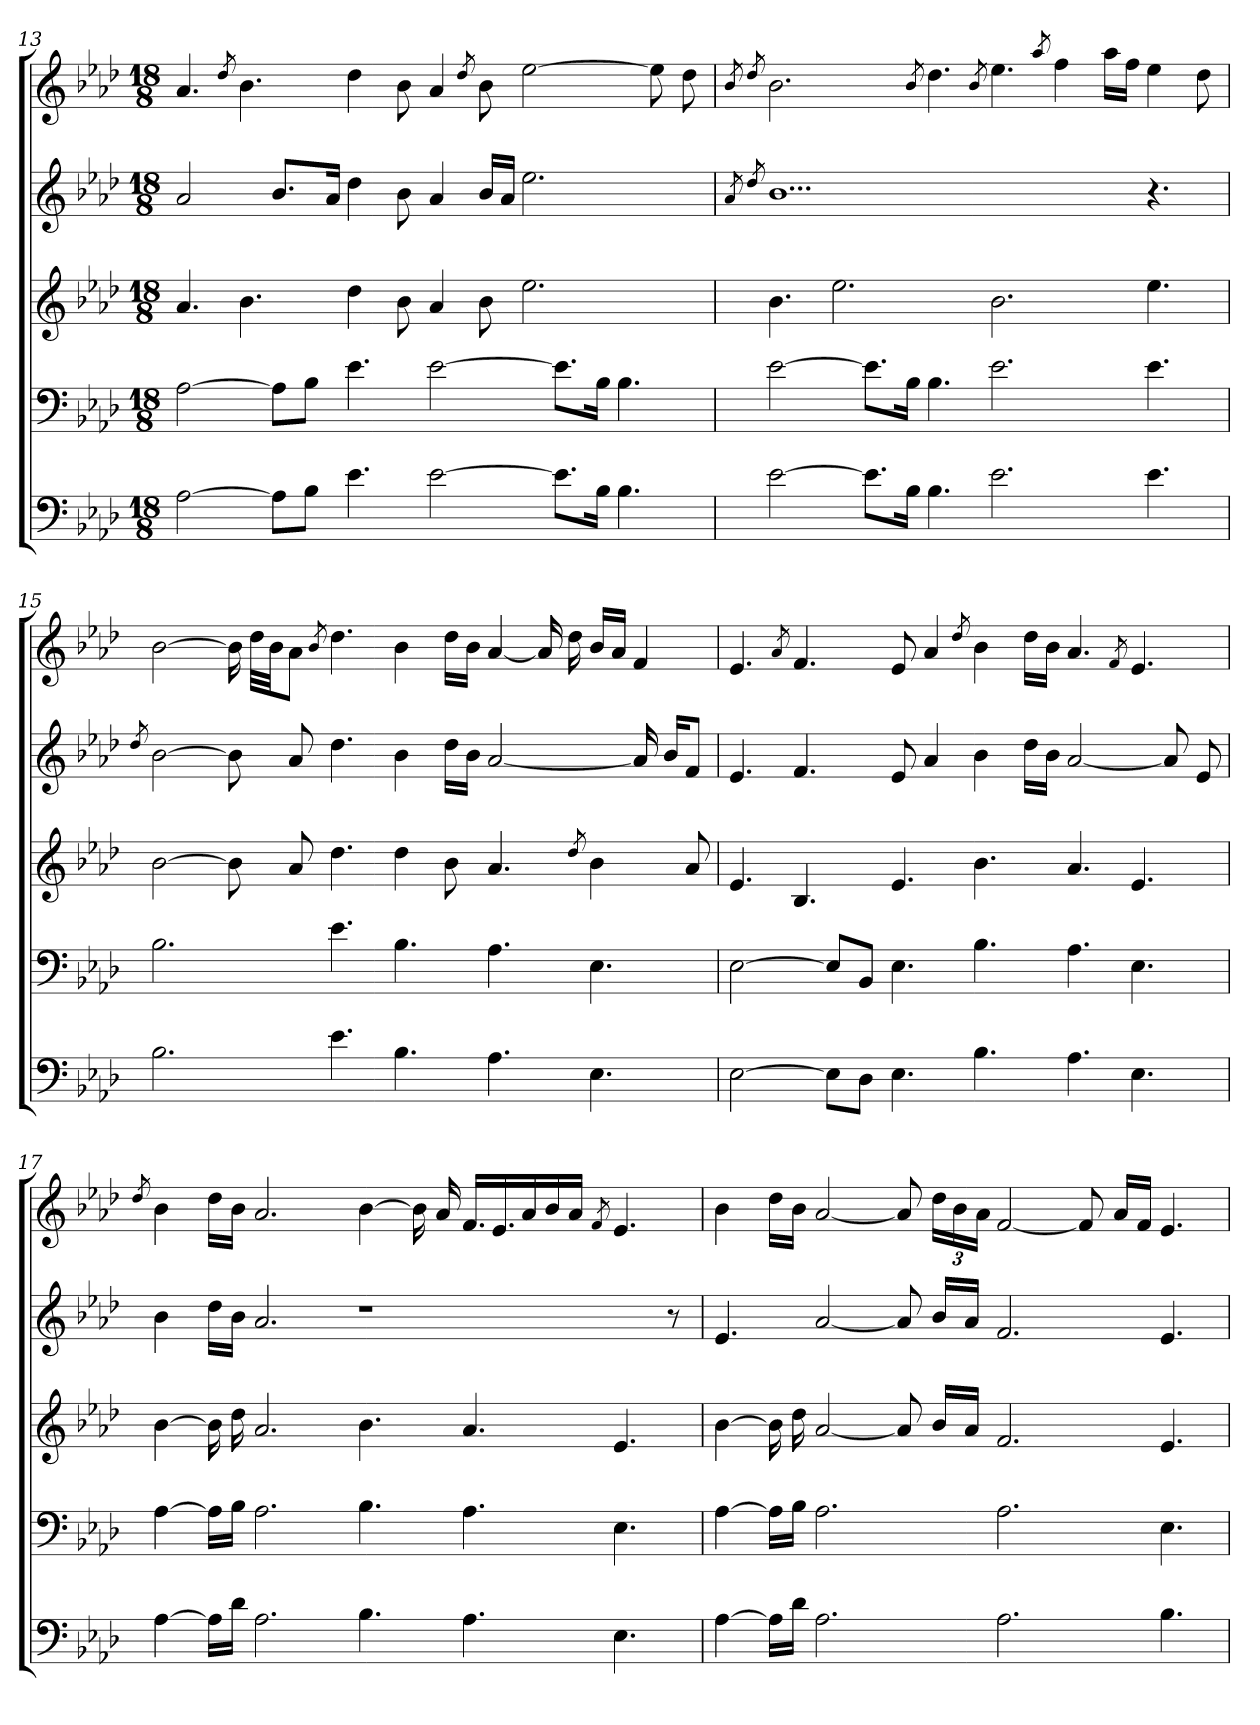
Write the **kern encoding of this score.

**kern	**kern	**kern	**kern	**kern
*part5	*part4	*part3	*part2	*part1
*staff5	*staff4	*staff3	*staff2	*staff1
*clefF4	*clefF4	*clefG2	*clefG2	*clefG2
*k[b-e-a-d-]	*k[b-e-a-d-]	*k[b-e-a-d-]	*k[b-e-a-d-]	*k[b-e-a-d-]
*M18/8	*M18/8	*M18/8	*M18/8	*M18/8
=13	=13	=13	=13	=13
[2A-	[2A-	4.a-	2a-	4.a-
.	.	.	.	8qdd-
.	.	4.b-	.	4.b-
8A-\L]	8A-\L]	.	8.b-/L	.
8B-\J	8B-\J	.	.	.
.	.	.	16a-/Jk	.
4.e-	4.e-	4dd-	4dd-	4dd-
.	.	8b-	8b-	8b-
[2e-	[2e-	4a-	4a-	4a-
.	.	.	.	8qdd-
.	.	8b-	16b-/LL	8b-
.	.	.	16a-/JJ	.
.	.	2.ee-	2.ee-	[2ee-
8.e-\L]	8.e-\L]	.	.	.
16B-\Jk	16B-\Jk	.	.	.
4.B-	4.B-	.	.	.
.	.	.	.	8ee-]
.	.	.	.	8dd-
=14	=14	=14	=14	=14
.	.	.	8qa-	8qb-
.	.	.	8qdd-	8qdd-
[2e-	[2e-	4.b-	1...b-	2.b-
.	.	2.ee-	.	.
8.e-\L]	8.e-\L]	.	.	.
16B-\Jk	16B-\Jk	.	.	.
.	.	.	.	8qb-
4.B-	4.B-	.	.	4.dd-
.	.	.	.	8qb-
2.e-	2.e-	2.b-	.	4.ee-
.	.	.	.	8qaa-
.	.	.	.	4ff
.	.	.	.	16aa-\LL
.	.	.	.	16ff\JJ
4.e-	4.e-	4.ee-	4.r	4ee-
.	.	.	.	8dd-
=15	=15	=15	=15	=15
.	.	.	8qdd-	.
2.B-	2.B-	[2b-	[2b-	[2b-
.	.	8b-]	8b-]	16b-]
.	.	.	.	32dd-\LLL
.	.	.	.	32b-\JJ
.	.	8a-	8a-	8a-\J
.	.	.	.	8qb-
4.e-	4.e-	4.dd-	4.dd-	4.dd-
4.B-	4.B-	4dd-	4b-	4b-
.	.	8b-	16dd-\LL	16dd-\LL
.	.	.	16b-\JJ	16b-\JJ
4.A-	4.A-	4.a-	[2a-	[4a-
.	.	.	.	16a-]
.	.	.	.	16dd-
.	.	8qdd-	.	.
4.E-	4.E-	4b-	.	16b-/LL
.	.	.	.	16a-/JJ
.	.	.	16a-]	4f
.	.	.	16b-/KL	.
.	.	8a-	8f/J	.
=16	=16	=16	=16	=16
[2E-	[2E-	4.e-	4.e-	4.e-
.	.	.	.	8qa-
.	.	4.B-	4.f	4.f
8E-\L]	8E-/L]	.	.	.
8D-\J	8BB-/J	.	.	.
4.E-	4.E-	4.e-	8e-	8e-
.	.	.	4a-	4a-
.	.	.	.	8qdd-
4.B-	4.B-	4.b-	4b-	4b-
.	.	.	16dd-\LL	16dd-\LL
.	.	.	16b-\JJ	16b-\JJ
4.A-	4.A-	4.a-	[2a-	4.a-
.	.	.	.	8qf
4.E-	4.E-	4.e-	.	4.e-
.	.	.	8a-]	.
.	.	.	8e-	.
=17	=17	=17	=17	=17
.	.	.	.	8qdd-
[4A-	[4A-	[4b-	4b-	4b-
16A-\LL]	16A-\LL]	16b-]	16dd-\LL	16dd-\LL
16d-\JJ	16B-\JJ	16dd-	16b-\JJ	16b-\JJ
2.A-	2.A-	2.a-	2.a-	2.a-
4.B-	4.B-	4.b-	1r	[4b-
.	.	.	.	16b-]
.	.	.	.	16a-
4.A-	4.A-	4.a-	.	16.f/LL
.	.	.	.	16.e-/
.	.	.	.	16a-/
.	.	.	.	16b-/
.	.	.	.	16a-/JJ
.	.	.	.	8qf
4.E-	4.E-	4.e-	.	4.e-
.	.	.	8r	.
=18	=18	=18	=18	=18
[4A-	[4A-	[4b-	4.e-	4b-
16A-\LL]	16A-\LL]	16b-]	.	16dd-\LL
16d-\JJ	16B-\JJ	16dd-	.	16b-\JJ
2.A-	2.A-	[2a-	[2a-	[2a-
.	.	8a-]	8a-]	8a-]
.	.	16b-/LL	16b-/LL	24dd-\LL
.	.	.	.	24b-\
.	.	16a-/JJ	16a-/JJ	.
.	.	.	.	24a-\JJ
2.A-	2.A-	2.f	2.f	[2f
.	.	.	.	8f]
.	.	.	.	16a-/LL
.	.	.	.	16f/JJ
4.B-	4.E-	4.e-	4.e-	4.e-
=	=	=	=	=
*-	*-	*-	*-	*-
